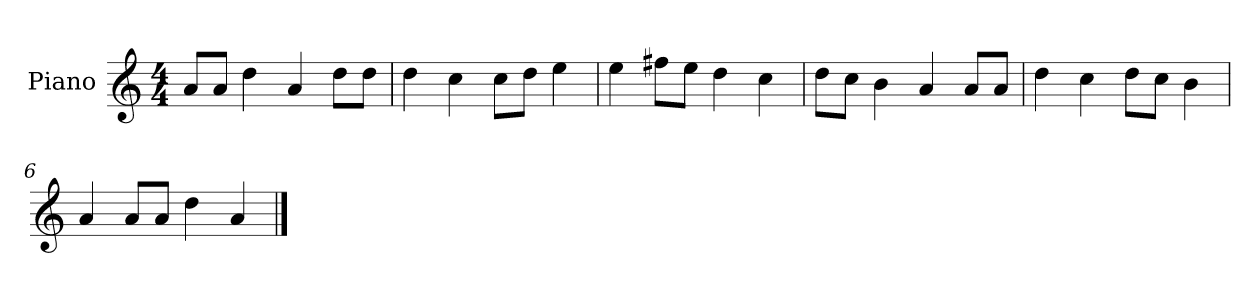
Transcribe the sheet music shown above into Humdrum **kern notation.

**kern
*part1
*staff1
*I"Piano
*I'P-no
*clefG2
*k[]
*M4/4
*MM90
=1
8a/L
8a/J
4dd\
4a/
8dd\L
8dd\J
=2
4dd\
4cc\
8cc\L
8dd\J
4ee\
=3
4ee\
8ff#X\L
8ee\J
4dd\
4cc\
=4
8dd\L
8cc\J
4b\
4a/
8a/L
8a/J
=5
4dd\
4cc\
8dd\L
8cc\J
4b\
=6
4a/
8a/L
8a/J
4dd\
4a/
==
*-
